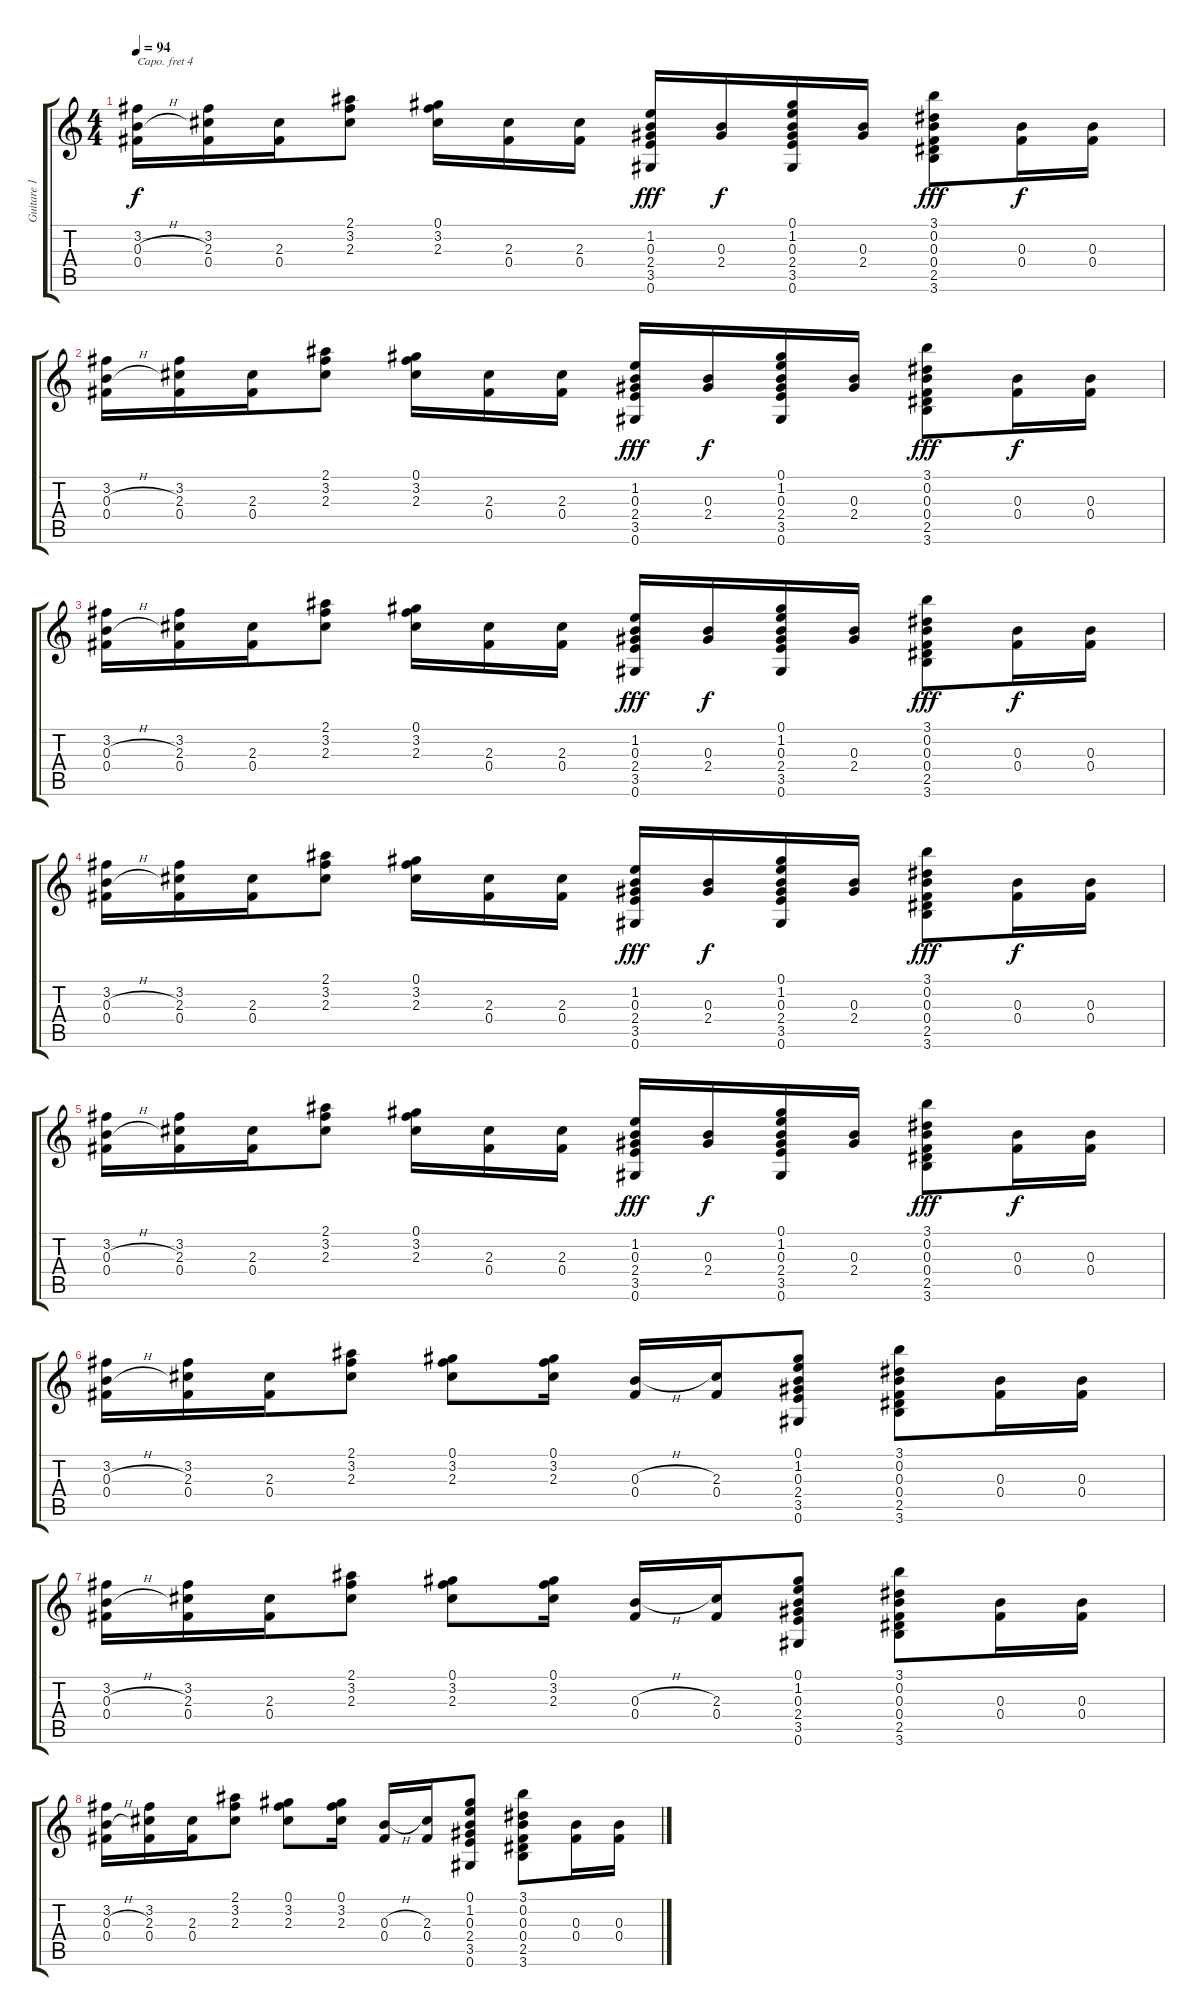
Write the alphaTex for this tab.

\track ("Guitare 1" "Guitare 1") {instrument acousticguitarnylon}
\staff {score tabs}
\capo 4
\tuning (E4 B3 G3 D3 A2 E2) {hide}
\ts (4 4)
\tempo 94
\clef g2
\ks c
(3.2 0.3{h} 0.4).16{dy f} (3.2 2.3 0.4).16 (2.3 0.4).16 (2.1 3.2 2.3).8 (0.1 3.2 2.3).16 (2.3 0.4).16 (2.3 0.4).16 (1.2 0.3 2.4 3.5 0.6).16{dy fff} (0.3 2.4).16{dy f} (0.1 1.2 0.3 2.4 3.5 0.6).16 (0.3 2.4).16 (3.1 0.2 0.3 0.4 2.5 3.6).8{dy fff} (0.3 0.4).16{dy f} (0.3 0.4).16 |
(3.2 0.3{h} 0.4).16 (3.2 2.3 0.4).16 (2.3 0.4).16 (2.1 3.2 2.3).8 (0.1 3.2 2.3).16 (2.3 0.4).16 (2.3 0.4).16 (1.2 0.3 2.4 3.5 0.6).16{dy fff} (0.3 2.4).16{dy f} (0.1 1.2 0.3 2.4 3.5 0.6).16 (0.3 2.4).16 (3.1 0.2 0.3 0.4 2.5 3.6).8{dy fff} (0.3 0.4).16{dy f} (0.3 0.4).16 |
(3.2 0.3{h} 0.4).16 (3.2 2.3 0.4).16 (2.3 0.4).16 (2.1 3.2 2.3).8 (0.1 3.2 2.3).16 (2.3 0.4).16 (2.3 0.4).16 (1.2 0.3 2.4 3.5 0.6).16{dy fff} (0.3 2.4).16{dy f} (0.1 1.2 0.3 2.4 3.5 0.6).16 (0.3 2.4).16 (3.1 0.2 0.3 0.4 2.5 3.6).8{dy fff} (0.3 0.4).16{dy f} (0.3 0.4).16 |
(3.2 0.3{h} 0.4).16 (3.2 2.3 0.4).16 (2.3 0.4).16 (2.1 3.2 2.3).8 (0.1 3.2 2.3).16 (2.3 0.4).16 (2.3 0.4).16 (1.2 0.3 2.4 3.5 0.6).16{dy fff} (0.3 2.4).16{dy f} (0.1 1.2 0.3 2.4 3.5 0.6).16 (0.3 2.4).16 (3.1 0.2 0.3 0.4 2.5 3.6).8{dy fff} (0.3 0.4).16{dy f} (0.3 0.4).16 |
(3.2 0.3{h} 0.4).16 (3.2 2.3 0.4).16 (2.3 0.4).16 (2.1 3.2 2.3).8 (0.1 3.2 2.3).16 (2.3 0.4).16{volume 0} (2.3 0.4).16 (1.2 0.3 2.4 3.5 0.6).16{dy fff} (0.3 2.4).16{dy f} (0.1 1.2 0.3 2.4 3.5 0.6).16 (0.3 2.4).16 (3.1 0.2 0.3 0.4 2.5 3.6).8{dy fff} (0.3 0.4).16{dy f} (0.3 0.4).16 |
(3.2 0.3{h} 0.4).16{volume 10} (3.2 2.3 0.4).16 (2.3 0.4).16 (2.1 3.2 2.3).8 (0.1 3.2 2.3).8 (0.1 3.2 2.3).16 (0.3{h} 0.4).16 (2.3 0.4).16 (0.1 1.2 0.3 2.4 3.5 0.6).8 (3.1 0.2 0.3 0.4 2.5 3.6).8 (0.3 0.4).16 (0.3 0.4).16 |
(3.2 0.3{h} 0.4).16 (3.2 2.3 0.4).16 (2.3 0.4).16 (2.1 3.2 2.3).8 (0.1 3.2 2.3).8 (0.1 3.2 2.3).16 (0.3{h} 0.4).16 (2.3 0.4).16 (0.1 1.2 0.3 2.4 3.5 0.6).8 (3.1 0.2 0.3 0.4 2.5 3.6).8 (0.3 0.4).16 (0.3 0.4).16 |
(3.2 0.3{h} 0.4).16 (3.2 2.3 0.4).16 (2.3 0.4).16 (2.1 3.2 2.3).8 (0.1 3.2 2.3).8 (0.1 3.2 2.3).16 (0.3{h} 0.4).16 (2.3 0.4).16 (0.1 1.2 0.3 2.4 3.5 0.6).8 (3.1 0.2 0.3 0.4 2.5 3.6).8 (0.3 0.4).16 (0.3 0.4).16
